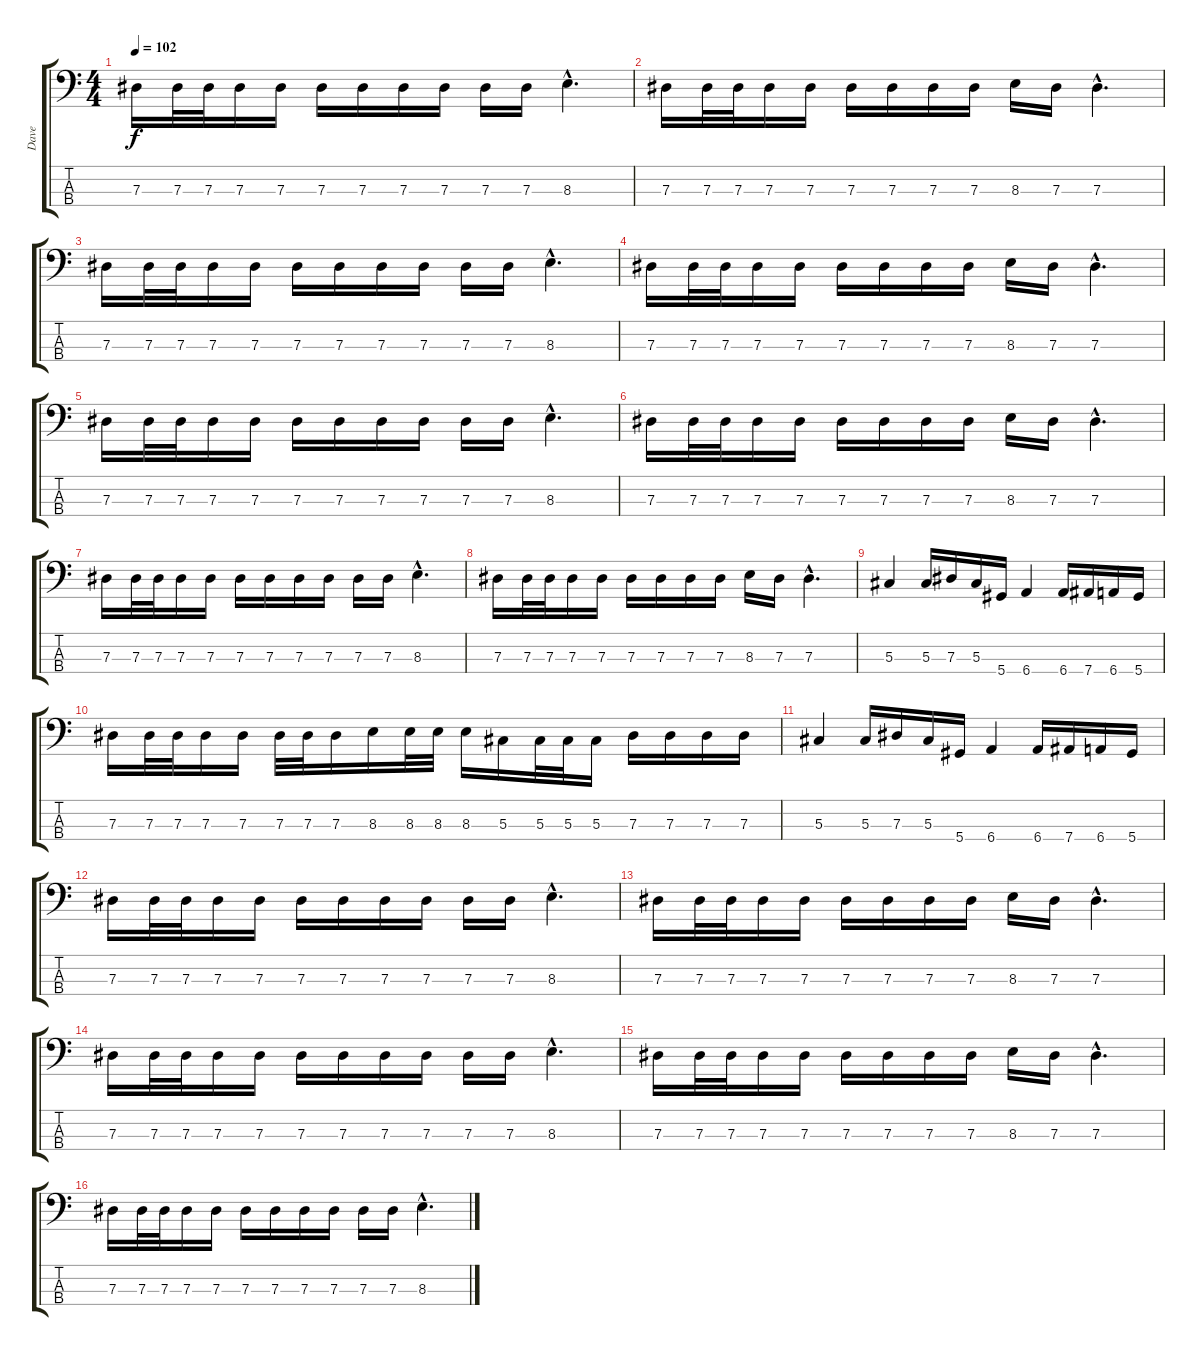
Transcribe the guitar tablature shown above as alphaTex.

\track ("Dave" "Dave") {instrument electricbasspick}
\staff {score tabs}
\tuning (Gb2 Db2 Ab1 Eb1) {hide}
\ts (4 4)
\tempo 102
\clef f4
\ks c
7.3.16{dy f} 7.3.32 7.3.32 7.3.16 7.3.16 7.3.16 7.3.16 7.3.16 7.3.16 7.3.16 7.3.16 8.3{hac}.4{d} |
7.3.16 7.3.32 7.3.32 7.3.16 7.3.16 7.3.16 7.3.16 7.3.16 7.3.16 8.3.16 7.3.16 7.3{hac}.4{d} |
7.3.16 7.3.32 7.3.32 7.3.16 7.3.16 7.3.16 7.3.16 7.3.16 7.3.16 7.3.16 7.3.16 8.3{hac}.4{d} |
7.3.16 7.3.32 7.3.32 7.3.16 7.3.16 7.3.16 7.3.16 7.3.16 7.3.16 8.3.16 7.3.16 7.3{hac}.4{d} |
7.3.16 7.3.32 7.3.32 7.3.16 7.3.16 7.3.16 7.3.16 7.3.16 7.3.16 7.3.16 7.3.16 8.3{hac}.4{d} |
7.3.16 7.3.32 7.3.32 7.3.16 7.3.16 7.3.16 7.3.16 7.3.16 7.3.16 8.3.16 7.3.16 7.3{hac}.4{d} |
7.3.16 7.3.32 7.3.32 7.3.16 7.3.16 7.3.16 7.3.16 7.3.16 7.3.16 7.3.16 7.3.16 8.3{hac}.4{d} |
7.3.16 7.3.32 7.3.32 7.3.16 7.3.16 7.3.16 7.3.16 7.3.16 7.3.16 8.3.16 7.3.16 7.3{hac}.4{d} |
5.3.4 5.3.16 7.3.16 5.3.16 5.4.16 6.4.4 6.4.16 7.4.16 6.4.16 5.4.16 |
7.3.16 7.3.32 7.3.32 7.3.16 7.3.16 7.3.32 7.3.32 7.3.16 8.3.16 8.3.32 8.3.32 8.3.16 5.3.16 5.3.32 5.3.32 5.3.16 7.3.16 7.3.16 7.3.16 7.3.16 |
5.3.4 5.3.16 7.3.16 5.3.16 5.4.16 6.4.4 6.4.16 7.4.16 6.4.16 5.4.16 |
7.3.16 7.3.32 7.3.32 7.3.16 7.3.16 7.3.16 7.3.16 7.3.16 7.3.16 7.3.16 7.3.16 8.3{hac}.4{d} |
7.3.16 7.3.32 7.3.32 7.3.16 7.3.16 7.3.16 7.3.16 7.3.16 7.3.16 8.3.16 7.3.16 7.3{hac}.4{d} |
7.3.16 7.3.32 7.3.32 7.3.16 7.3.16 7.3.16 7.3.16 7.3.16 7.3.16 7.3.16 7.3.16 8.3{hac}.4{d} |
7.3.16 7.3.32 7.3.32 7.3.16 7.3.16 7.3.16 7.3.16 7.3.16 7.3.16 8.3.16 7.3.16 7.3{hac}.4{d} |
7.3.16 7.3.32 7.3.32 7.3.16 7.3.16 7.3.16 7.3.16 7.3.16 7.3.16 7.3.16 7.3.16 8.3{hac}.4{d}
